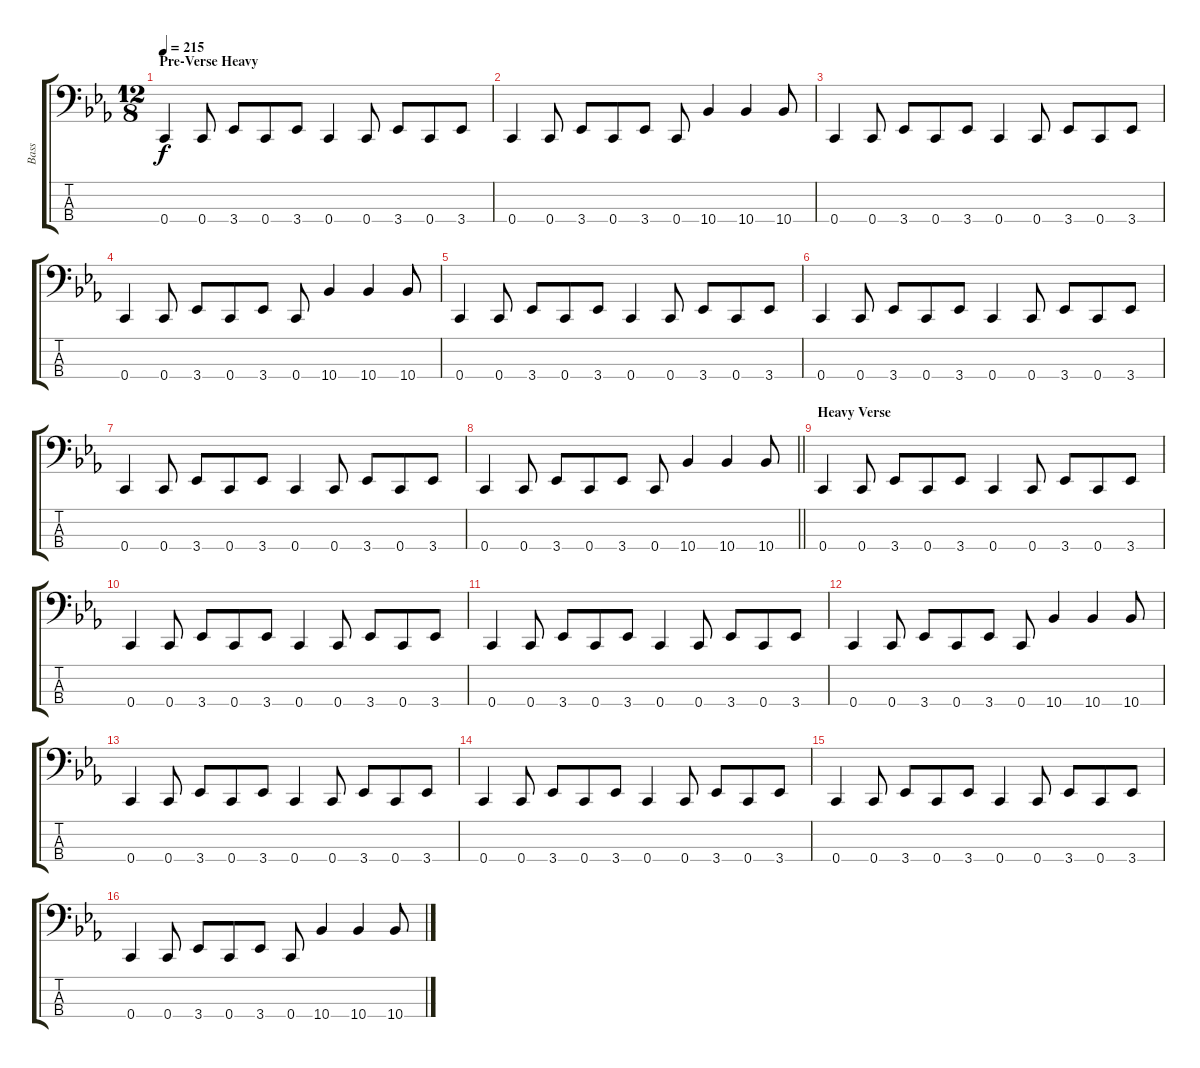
\track ("Bass" "Bass") {instrument electricbasspick}
\staff {score tabs}
\tuning (F2 C2 G1 C1) {hide}
\ts (12 8)
\section ("" "Pre-Verse Heavy")
\tempo 215
\clef f4
\ks cminor
0.4.4{dy f instrument electricbasspick} 0.4.8 3.4.8 0.4.8 3.4.8 0.4.4 0.4.8 3.4.8 0.4.8 3.4.8 |
0.4.4 0.4.8 3.4.8 0.4.8 3.4.8 0.4.8 10.4.4 10.4.4 10.4.8 |
0.4.4 0.4.8 3.4.8 0.4.8 3.4.8 0.4.4 0.4.8 3.4.8 0.4.8 3.4.8 |
0.4.4 0.4.8 3.4.8 0.4.8 3.4.8 0.4.8 10.4.4 10.4.4 10.4.8 |
0.4.4 0.4.8 3.4.8 0.4.8 3.4.8 0.4.4 0.4.8 3.4.8 0.4.8 3.4.8 |
0.4.4 0.4.8 3.4.8 0.4.8 3.4.8 0.4.4 0.4.8 3.4.8 0.4.8 3.4.8 |
0.4.4 0.4.8 3.4.8 0.4.8 3.4.8 0.4.4 0.4.8 3.4.8 0.4.8 3.4.8 |
\barLineRight lightlight
0.4.4 0.4.8 3.4.8 0.4.8 3.4.8 0.4.8 10.4.4 10.4.4 10.4.8 |
\section ("" "Heavy Verse")
0.4.4 0.4.8 3.4.8 0.4.8 3.4.8 0.4.4 0.4.8 3.4.8 0.4.8 3.4.8 |
0.4.4 0.4.8 3.4.8 0.4.8 3.4.8 0.4.4 0.4.8 3.4.8 0.4.8 3.4.8 |
0.4.4 0.4.8 3.4.8 0.4.8 3.4.8 0.4.4 0.4.8 3.4.8 0.4.8 3.4.8 |
0.4.4 0.4.8 3.4.8 0.4.8 3.4.8 0.4.8 10.4.4 10.4.4 10.4.8 |
0.4.4 0.4.8 3.4.8 0.4.8 3.4.8 0.4.4 0.4.8 3.4.8 0.4.8 3.4.8 |
0.4.4 0.4.8 3.4.8 0.4.8 3.4.8 0.4.4 0.4.8 3.4.8 0.4.8 3.4.8 |
0.4.4 0.4.8 3.4.8 0.4.8 3.4.8 0.4.4 0.4.8 3.4.8 0.4.8 3.4.8 |
0.4.4 0.4.8 3.4.8 0.4.8 3.4.8 0.4.8 10.4.4 10.4.4 10.4.8
